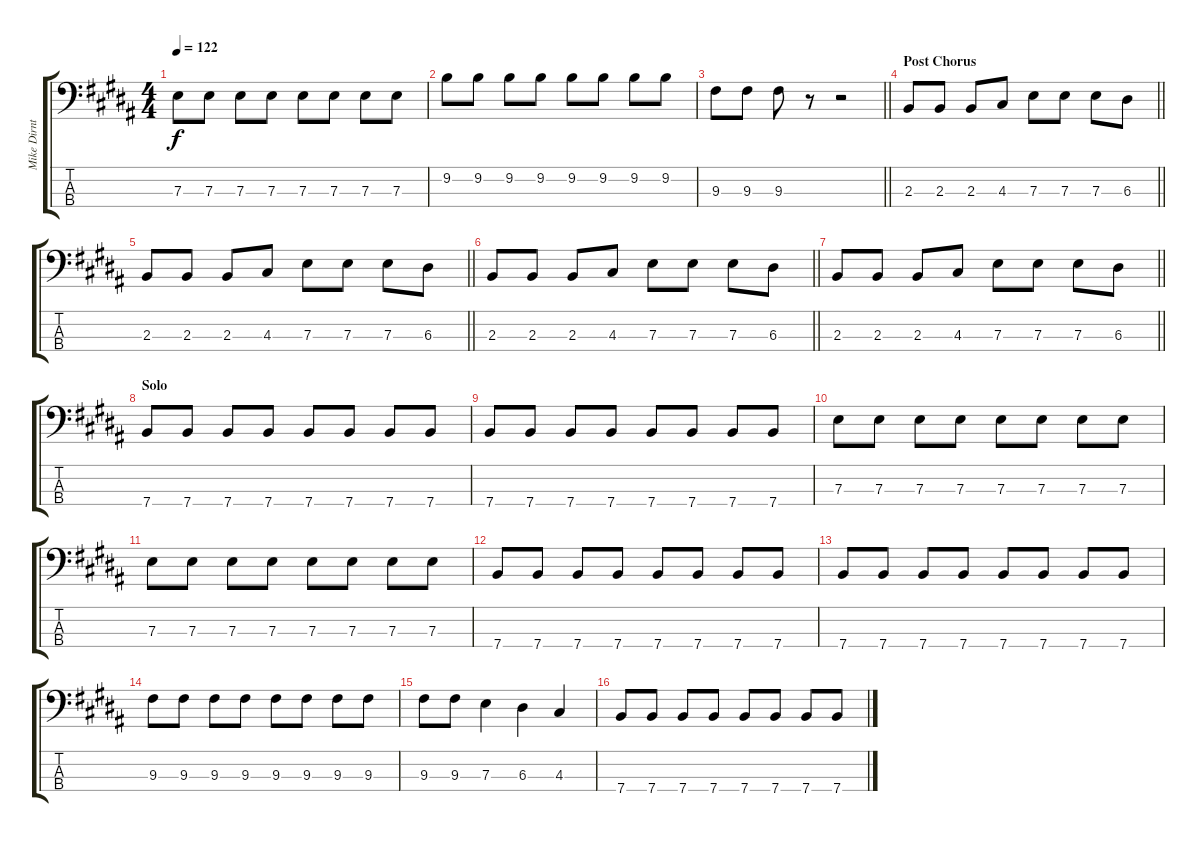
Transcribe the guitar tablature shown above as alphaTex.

\track ("Mike Dirnt (Bass)" "Mike Dirnt") {instrument electricbassfinger}
\staff {score tabs}
\tuning (G2 D2 A1 E1) {hide}
\ts (4 4)
\tempo 122
\clef f4
\ks b
7.3.8{dy f} 7.3.8 7.3.8 7.3.8 7.3.8 7.3.8 7.3.8 7.3.8 |
9.2.8 9.2.8 9.2.8 9.2.8 9.2.8 9.2.8 9.2.8 9.2.8 |
\barLineRight lightlight
9.3.8 9.3.8 9.3.8 r.8 r.2 |
\section ("" "Post Chorus")
\barLineRight lightlight
2.3.8 2.3.8 2.3.8 4.3.8 7.3.8 7.3.8 7.3.8 6.3.8 |
\barLineRight lightlight
2.3.8 2.3.8 2.3.8 4.3.8 7.3.8 7.3.8 7.3.8 6.3.8 |
\barLineRight lightlight
2.3.8 2.3.8 2.3.8 4.3.8 7.3.8 7.3.8 7.3.8 6.3.8 |
\barLineRight lightlight
2.3.8 2.3.8 2.3.8 4.3.8 7.3.8 7.3.8 7.3.8 6.3.8 |
\section ("" "Solo")
7.4.8 7.4.8 7.4.8 7.4.8 7.4.8 7.4.8 7.4.8 7.4.8 |
7.4.8 7.4.8 7.4.8 7.4.8 7.4.8 7.4.8 7.4.8 7.4.8 |
7.3.8 7.3.8 7.3.8 7.3.8 7.3.8 7.3.8 7.3.8 7.3.8 |
7.3.8 7.3.8 7.3.8 7.3.8 7.3.8 7.3.8 7.3.8 7.3.8 |
7.4.8 7.4.8 7.4.8 7.4.8 7.4.8 7.4.8 7.4.8 7.4.8 |
7.4.8 7.4.8 7.4.8 7.4.8 7.4.8 7.4.8 7.4.8 7.4.8 |
9.3.8 9.3.8 9.3.8 9.3.8 9.3.8 9.3.8 9.3.8 9.3.8 |
9.3.8 9.3.8 7.3.4 6.3.4 4.3.4 |
7.4.8 7.4.8 7.4.8 7.4.8 7.4.8 7.4.8 7.4.8 7.4.8
